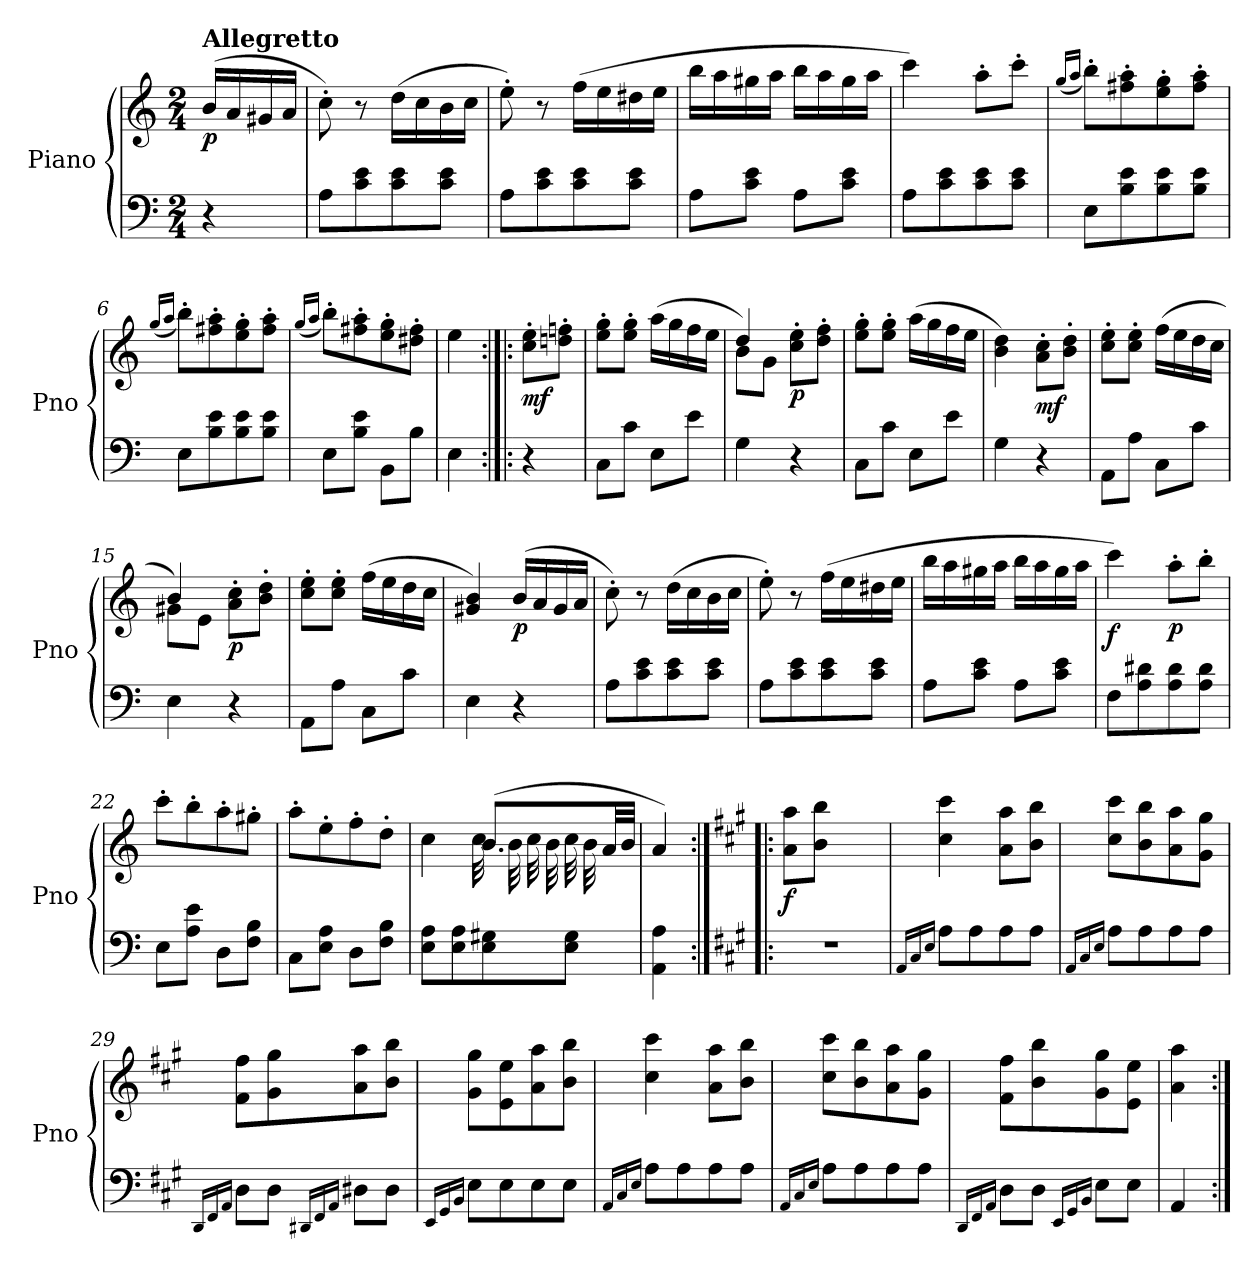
**kern	**kern	**dynam
*part1	*part1	*part1
*staff2	*staff1	*staff1/2
*I"Piano	*	*
*I'Pno	*	*
*clefF4	*clefG2	*
*k[]	*k[]	*
*M2/4	*M2/4	*
=	=	=
!	!LO:TX:a:B:t=Allegretto	!
!	!	!LO:DY:b
4r	(16b/LL	p
.	16a/	.
.	16g#X/	.
.	16a/JJ	.
=1	=1	=1
8A\L	8cc'\)	.
8c\ 8e\	8r	.
8c\ 8e\	(16dd\LL	.
.	16cc\	.
8c\ 8e\J	16b\	.
.	16cc\JJ	.
=2	=2	=2
8A\L	8ee'\)	.
8c\ 8e\	8r	.
8c\ 8e\	(16ff\LL	.
.	16ee\	.
8c\ 8e\J	16dd#X\	.
.	16ee\JJ	.
=3	=3	=3
8A\L	16bb\LL	.
.	16aa\	.
8c\ 8e\J	16gg#X\	.
.	16aa\JJ	.
8A\L	16bb\LL	.
.	16aa\	.
8c\ 8e\J	16gg#\	.
.	16aa\JJ	.
=4	=4	=4
8A\L	4ccc\)	.
8c\ 8e\	.	.
8c\ 8e\	8aa'\L	.
8c\ 8e\J	8ccc'\J	.
!!LO:LB:g=z
=5	=5	=5
.	(16qgg/LL	.
.	16qaa/JJ	.
8E\L	8bb'\L)	.
8B\ 8e\	8ff#X\' 8aa\'	.
8B\ 8e\	8ee\' 8gg\'	.
8B\ 8e\J	8ff#\' 8aa\'J	.
=6	=6	=6
.	(16qgg/LL	.
.	16qaa/JJ	.
8E\L	8bb'\L)	.
8B\ 8e\	8ff#X\' 8aa\'	.
8B\ 8e\	8ee\' 8gg\'	.
8B\ 8e\J	8ff#\' 8aa\'J	.
=7	=7	=7
.	(16qgg/LL	.
.	16qaa/JJ	.
8E\L	8bb'\L)	.
8B\ 8e\J	8ff#X\' 8aa\'	.
8BB\L	8ee\' 8gg\'	.
8B\J	8dd#X\' 8ff#\'J	.
=8	=8	=8
4E\	4ee\	.
=9:|!|:	=9:|!|:	=9:|!|:
!	!	!LO:DY:b
4r	8cc\' 8ee\'L	mf
.	8ddn\' 8ffn\'J	.
=10	=10	=10
8C\L	8ee\' 8gg\'L	.
8c\J	8ee\' 8gg\'J	.
8E\L	(>16aa\LL	.
.	16gg\	.
8e\J	16ff\	.
.	16ee\JJ	.
!!LO:LB:g=z
=11	=11	=11
*	*^	*
4G\	4dd/)	8b\L	.
.	.	8g\J	.
!	!	!	!LO:DY:b
4r	8cc\' 8ee\'L	4ryy	p
.	8dd\' 8ff\'J	.	.
*	*v	*v	*
=12	=12	=12
8C\L	8ee\' 8gg\'L	.
8c\J	8ee\' 8gg\'J	.
8E\L	(16aa\LL	.
.	16gg\	.
8e\J	16ff\	.
.	16ee\JJ	.
=13	=13	=13
4G\	4b\ 4dd\)	.
!	!	!LO:DY:b
4r	8a\' 8cc\'L	mf
.	8b\' 8dd\'J	.
=14	=14	=14
8AA\L	8cc\' 8ee\'L	.
8A\J	8cc\' 8ee\'J	.
8C\L	(16ff\LL	.
.	16ee\	.
8c\J	16dd\	.
.	16cc\JJ	.
=15	=15	=15
*	*^	*
4E\	4b/)	8g#X\L	.
.	.	8e\J	.
!	!	!	!LO:DY:b
4r	8a\' 8cc\'L	4ryy	p
.	8b\' 8dd\'J	.	.
*	*v	*v	*
=16	=16	=16
8AA\L	8cc\' 8ee\'L	.
8A\J	8cc\' 8ee\'J	.
8C\L	(16ff\LL	.
.	16ee\	.
8c\J	16dd\	.
.	16cc\JJ	.
!!LO:LB:g=z
=17	=17	=17
4E\	4g#X/ 4b/)	.
!	!	!LO:DY:b
4r	(>16b/LL	p
.	16a/	.
.	16g#/	.
.	16a/JJ	.
=18	=18	=18
8A\L	8cc'\)	.
8c\ 8e\	8r	.
8c\ 8e\	(16dd\LL	.
.	16cc\	.
8c\ 8e\J	16b\	.
.	16cc\JJ	.
=19	=19	=19
8A\L	8ee'\)	.
8c\ 8e\	8r	.
8c\ 8e\	(16ff\LL	.
.	16ee\	.
8c\ 8e\J	16dd#X\	.
.	16ee\JJ	.
=20	=20	=20
!	!	!LO:DY:b
8A\L	16bb\LL	other-dynamics
.	16aa\	.
8c\ 8e\J	16gg#X\	.
.	16aa\JJ	.
8A\L	16bb\LL	.
.	16aa\	.
8c\ 8e\J	16gg#\	.
.	16aa\JJ	.
=21	=21	=21
!	!	!LO:DY:b
8F\L	4ccc\)	f
8A\ 8d#X\	.	.
!	!	!LO:DY:b
8A\ 8d#\	8aa'\L	p
8A\ 8d#\J	8bb'\J	.
!!LO:LB:g=z
=22	=22	=22
8E\L	8ccc'\L	.
8A\ 8e\J	8bb'\	.
8D\L	8aa'\	.
8F\ 8B\J	8gg#X'\J	.
=23	=23	=23
8C\L	8aa'\L	.
8E\ 8A\J	8ee'\	.
8D\L	8ff'\	.
8F\ 8B\J	8dd'\J	.
=24	=24	=24
*	*^	*
8E\ 8A\L	4cc\	4ryy	.
8E\ 8A\	.	.	.
8E\ 8G#X\	(8.b/L	32cc	.
.	.	32b	.
.	.	32cc	.
.	.	32b	.
8E\ 8G#\J	.	32cc	.
.	.	32b	.
.	32a/LL	16ryy	.
.	32b/JJJ	.	.
*	*v	*v	*
=25	=25	=25
4AA\ 4A\	4a/)	.
=26:|!|:	=26:|!|:	=26:|!|:
*k[f#c#g#]	*k[f#c#g#]	*
!	!	!LO:DY:b
2r	8a\ 8aa\L	f
.	8b\ 8bb\J	.
.	4ryy	.
=27	=27	=27
16qAA/LL	.	.
16qC#/	.	.
16qE/JJ	.	.
8A\L	4cc#\ 4ccc#\	.
8A\	.	.
8A\	8a\ 8aa\L	.
8A\J	8b\ 8bb\J	.
!!LO:PB:g=z
=28	=28	=28
16qAA/LL	.	.
16qC#/	.	.
16qE/JJ	.	.
8A\L	8cc#\ 8ccc#\L	.
8A\	8b\ 8bb\	.
8A\	8a\ 8aa\	.
8A\J	8g#\ 8gg#\J	.
=29	=29	=29
16qDD/LL	.	.
16qFF#/	.	.
16qAA/JJ	.	.
8D\L	8f#\ 8ff#\L	.
8D\J	8g#\ 8gg#\	.
16qDD#X/LL	.	.
16qFF#/	.	.
16qAA/JJ	.	.
8D#X\L	8a\ 8aa\	.
8D#\J	8b\ 8bb\J	.
=30	=30	=30
16qEE/LL	.	.
16qGG#/	.	.
16qBB/JJ	.	.
8E\L	8g#\ 8gg#\L	.
8E\	8e\ 8ee\	.
8E\	8a\ 8aa\	.
8E\J	8b\ 8bb\J	.
=31	=31	=31
16qAA/LL	.	.
16qC#/	.	.
16qE/JJ	.	.
8A\L	4cc#\ 4ccc#\	.
8A\	.	.
8A\	8a\ 8aa\L	.
8A\J	8b\ 8bb\J	.
=32	=32	=32
16qAA/LL	.	.
16qC#/	.	.
16qE/JJ	.	.
8A\L	8cc#\ 8ccc#\L	.
8A\	8b\ 8bb\	.
8A\	8a\ 8aa\	.
8A\J	8g#\ 8gg#\J	.
!!LO:LB:g=z
=33	=33	=33
16qDD/LL	.	.
16qFF#/	.	.
16qAA/JJ	.	.
8D\L	8f#\ 8ff#\L	.
8D\J	8b\ 8bb\	.
16qEE/LL	.	.
16qGG#/	.	.
16qBB/JJ	.	.
8E\L	8g#\ 8gg#\	.
8E\J	8e\ 8ee\J	.
=34	=34	=34
4AA/	4a\ 4aa\	.
=:|!	=:|!	=:|!
*-	*-	*-
